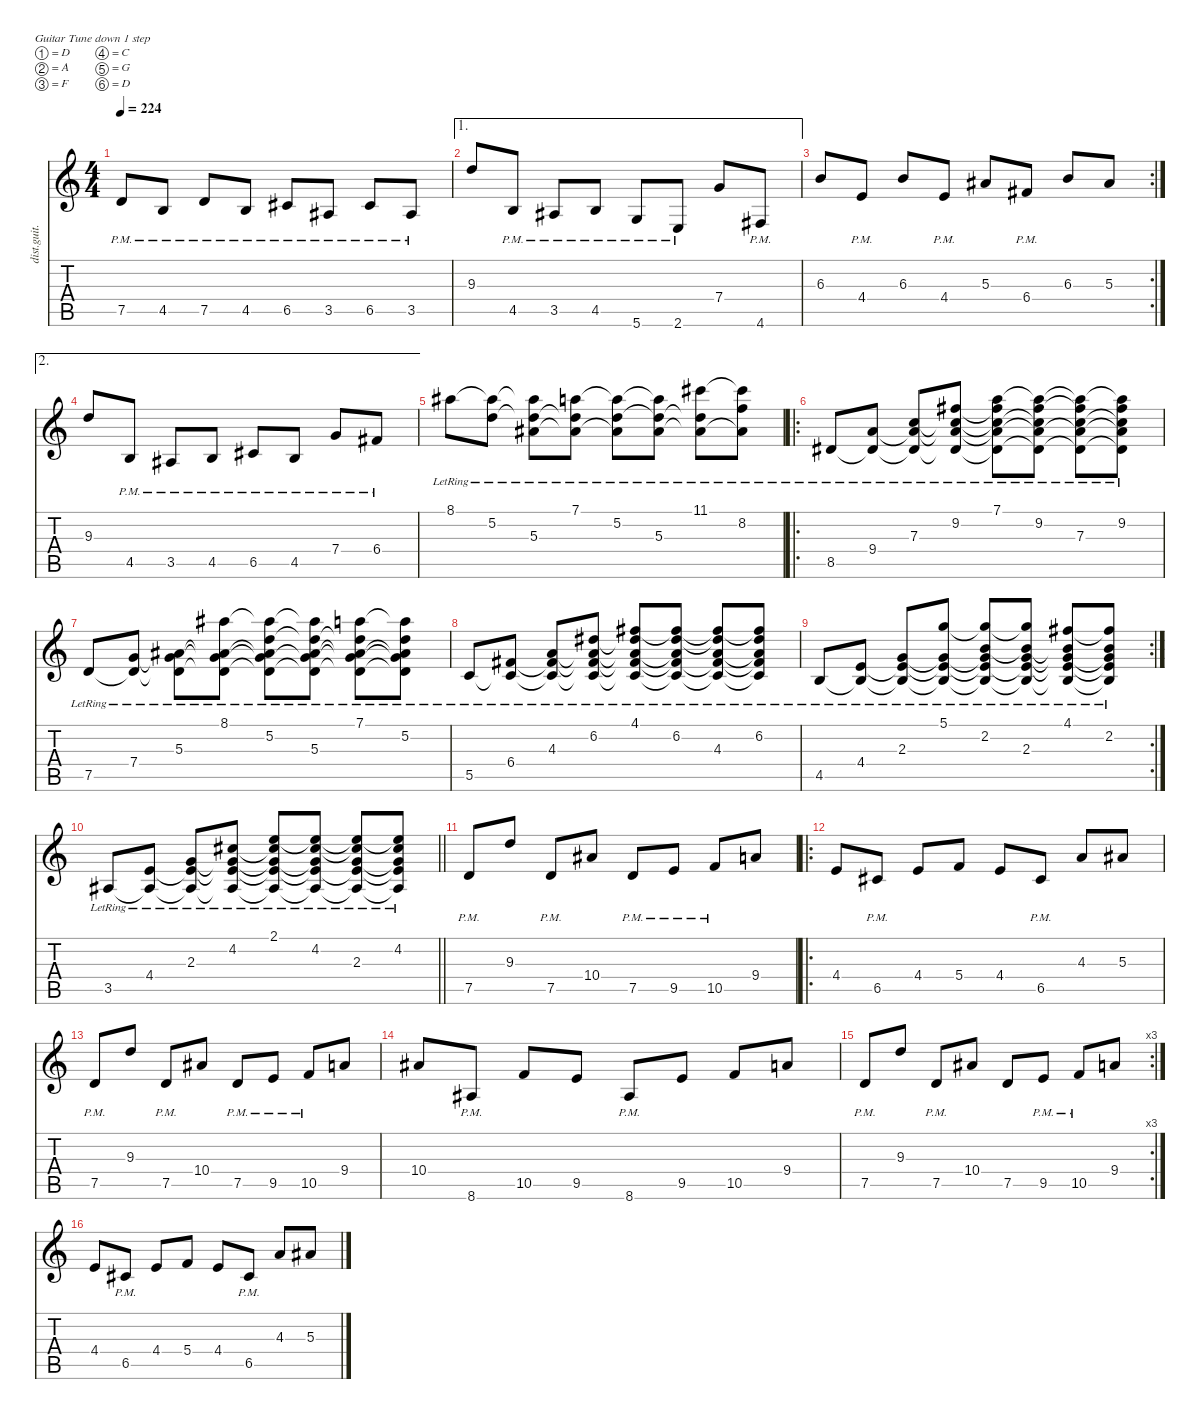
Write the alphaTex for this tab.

\defaultSystemsLayout 4
\hideDynamics
\bracketExtendMode nobrackets
\otherSystemsTrackNameOrientation horizontal
\track ("Steffen Kummerer" "dist.guit.") {instrument distortionguitar}
\staff {score tabs}
\tuning (D4 A3 F3 C3 G2 D2)
\ts (4 4)
\tempo 224
\clef g2
\ks c
7.5{pm}.8{dy f beam Up} 4.5{pm}.8{beam Up} 7.5{pm}.8{beam Up} 4.5{pm}.8{beam Up} 6.5{pm acc #}.8{beam Up} 3.5{pm acc #}.8{beam Up} 6.5{pm acc #}.8{beam Up} 3.5{pm acc #}.8{beam Up} |
\ae 1
9.3.8{beam Up} 4.5{pm}.8{beam Up} 3.5{pm acc #}.8{beam Up} 4.5{pm}.8{beam Up} 5.6{pm}.8{beam Up} 2.6{pm}.8{beam Up} 7.4.8{beam Up} 4.6{pm acc #}.8{beam Up} |
\rc 2
6.3.8{beam Up} 4.4{pm}.8{beam Up} 6.3.8{beam Up} 4.4{pm}.8{beam Up} 5.3{acc #}.8{beam Up} 6.4{pm acc #}.8{beam Up} 6.3.8{beam Up} 5.3{acc #}.8{beam Up} |
\ae 2
9.3.8{beam Up} 4.5{pm}.8{beam Up} 3.5{pm acc #}.8{beam Up} 4.5{pm}.8{beam Up} 6.5{pm acc #}.8{beam Up} 4.5{pm}.8{beam Up} 7.4{pm}.8{beam Up} 6.4{pm acc #}.8{beam Up} |
8.1{lr acc #}.8{beam Down} (8.1{lr t acc #} 5.2{lr}).8{beam Down} (8.1{lr t acc #} 5.2{lr t} 5.3{lr acc #}).8{beam Down} (7.1{lr} 5.2{lr t} 5.3{lr t acc #}).8{beam Down} (7.1{lr t} 5.2{lr} 5.3{lr t acc #}).8{beam Down} (7.1{lr t} 5.2{lr t} 5.3{lr acc #}).8{beam Down} (11.1{lr acc #} 5.2{lr t} 5.3{lr t acc #}).8{beam Down} (11.1{lr t acc #} 8.2{lr} 5.3{lr t acc #}).8{beam Down} |
\ro
8.5{lr acc #}.8{beam Up} (9.4{lr} 8.5{lr t acc #}).8{beam Up} (7.3{lr} 9.4{lr t} 8.5{lr t acc #}).8{beam Up} (9.2{lr acc #} 7.3{lr t} 9.4{lr t} 8.5{lr t acc #}).8{beam Up} (7.1{lr} 9.2{lr t acc #} 7.3{lr t} 9.4{lr t} 8.5{lr t acc #}).8{beam Down} (7.1{lr t} 9.2{lr acc #} 7.3{lr t} 9.4{lr t} 8.5{lr t acc #}).8{beam Down} (7.1{lr t} 9.2{lr t acc #} 7.3{lr} 9.4{lr t} 8.5{lr t acc #}).8{beam Down} (7.1{lr t} 9.2{lr acc #} 7.3{lr t} 9.4{lr t} 8.5{lr t acc #}).8{beam Down} |
7.5{lr}.8{beam Up} (7.4{lr} 7.5{lr t}).8{beam Up} (5.3{lr acc #} 7.4{lr t} 7.5{lr t}).8{beam Down} (8.1{lr acc #} 5.3{lr t acc #} 7.4{lr t} 7.5{lr t}).8{beam Down} (8.1{lr t acc #} 5.2{lr} 5.3{lr t acc #} 7.4{lr t} 7.5{lr t}).8{beam Down} (8.1{lr t acc #} 5.2{lr t} 5.3{lr acc #} 7.4{lr t} 7.5{lr t}).8{beam Down} (7.1{lr} 5.2{lr t} 5.3{lr t acc #} 7.4{lr t} 7.5{lr t}).8{beam Down} (7.1{lr t} 5.2{lr} 5.3{lr t acc #} 7.4{lr t} 7.5{lr t}).8{beam Down} |
5.5{lr}.8{beam Up} (6.4{lr acc #} 5.5{lr t}).8{beam Up} (4.3{lr} 6.4{lr t acc #} 5.5{lr t}).8{beam Up} (6.2{lr acc #} 4.3{lr t} 6.4{lr t acc #} 5.5{lr t}).8{beam Up} (4.1{lr acc #} 6.2{lr t acc #} 4.3{lr t} 6.4{lr t acc #} 5.5{lr t}).8{beam Up} (4.1{lr t acc #} 6.2{lr acc #} 4.3{lr t} 6.4{lr t acc #} 5.5{lr t}).8{beam Up} (4.1{lr t acc #} 6.2{lr t acc #} 4.3{lr} 6.4{lr t acc #} 5.5{lr t}).8{beam Up} (4.1{lr t acc #} 6.2{lr acc #} 4.3{lr t} 6.4{lr t acc #} 5.5{lr t}).8{beam Up} |
\rc 2
4.5{lr}.8{beam Up} (4.4{lr} 4.5{lr t}).8{beam Up} (2.3{lr} 4.4{lr t} 4.5{lr t}).8{beam Up} (5.1{lr} 2.3{lr t} 4.4{lr t} 4.5{lr t}).8{beam Up} (5.1{lr t} 2.2{lr} 2.3{lr t} 4.4{lr t} 4.5{lr t}).8{beam Up} (5.1{lr t} 2.2{lr t} 2.3{lr} 4.4{lr t} 4.5{lr t}).8{beam Up} (4.1{lr acc #} 2.2{lr t} 2.3{lr t} 4.4{lr t} 4.5{lr t}).8{beam Up} (4.1{lr t acc #} 2.2{lr} 2.3{lr t} 4.4{lr t} 4.5{lr t}).8{beam Up} |
\barLineRight lightlight
3.5{lr acc #}.8{beam Up} (4.4{lr} 3.5{lr t acc #}).8{beam Up} (2.3{lr} 4.4{lr t} 3.5{lr t acc #}).8{beam Up} (4.2{lr acc #} 2.3{lr t} 4.4{lr t} 3.5{lr t acc #}).8{beam Up} (2.1{lr} 4.2{lr t acc #} 2.3{lr t} 4.4{lr t} 3.5{lr t acc #}).8{beam Up} (2.1{lr t} 4.2{lr acc #} 2.3{lr t} 4.4{lr t} 3.5{lr t acc #}).8{beam Up} (2.1{lr t} 4.2{lr t acc #} 2.3{lr} 4.4{lr t} 3.5{lr t acc #}).8{beam Up} (2.1{lr t} 4.2{lr acc #} 2.3{lr t} 4.4{lr t} 3.5{lr t acc #}).8{beam Up} |
7.5{pm}.8{beam Up} 9.3.8{beam Up} 7.5{pm}.8{beam Up} 10.4{acc #}.8{beam Up} 7.5{pm}.8{beam Up} 9.5{pm}.8{beam Up} 10.5{pm}.8{beam Up} 9.4.8{beam Up} |
\ro
4.4.8{beam Up} 6.5{pm acc #}.8{beam Up} 4.4.8{beam Up} 5.4.8{beam Up} 4.4.8{beam Up} 6.5{pm acc #}.8{beam Up} 4.3.8{beam Up} 5.3{acc #}.8{beam Up} |
7.5{pm}.8{beam Up} 9.3.8{beam Up} 7.5{pm}.8{beam Up} 10.4{acc #}.8{beam Up} 7.5{pm}.8{beam Up} 9.5{pm}.8{beam Up} 10.5{pm}.8{beam Up} 9.4.8{beam Up} |
10.4{acc #}.8{beam Up} 8.6{pm acc #}.8{beam Up} 10.5.8{beam Up} 9.5.8{beam Up} 8.6{pm acc #}.8{beam Up} 9.5.8{beam Up} 10.5.8{beam Up} 9.4.8{beam Up} |
\rc 3
7.5{pm}.8{beam Up} 9.3.8{beam Up} 7.5{pm}.8{beam Up} 10.4{acc #}.8{beam Up} 7.5.8{beam Up} 9.5{pm}.8{beam Up} 10.5{pm}.8{beam Up} 9.4.8{beam Up} |
4.4.8{beam Up} 6.5{pm acc #}.8{beam Up} 4.4.8{beam Up} 5.4.8{beam Up} 4.4.8{beam Up} 6.5{pm acc #}.8{beam Up} 4.3.8{beam Up} 5.3{acc #}.8{beam Up}
